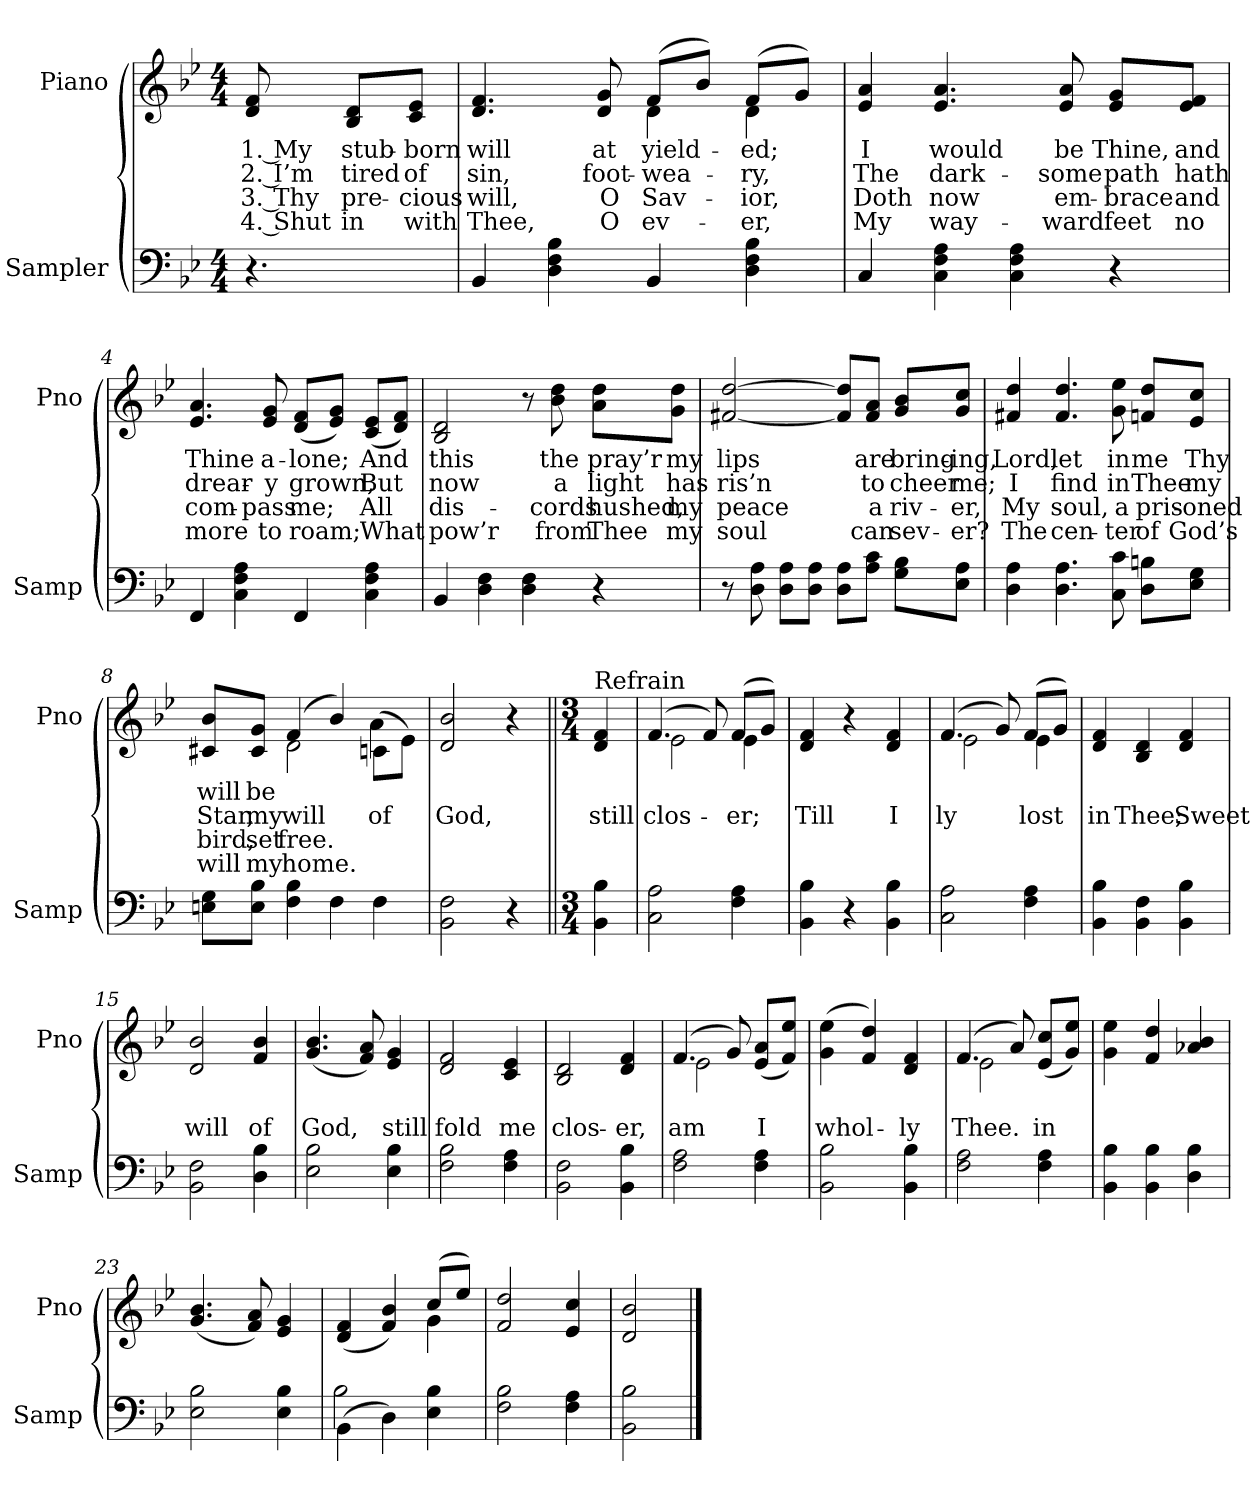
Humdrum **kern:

**kern	**kern	**text	**text	**text	**text
*part2	*part1	*part1	*part1	*part1	*part1
*staff2	*staff1	*staff1	*staff1	*staff1	*staff1
*I"Sampler	*I"Piano	*	*	*	*
*I'Samp	*I'Pno	*	*	*	*
*clefF4	*clefG2	*	*	*	*
*k[b-e-]	*k[b-e-]	*	*	*	*
*B-:	*B-:	*	*	*	*
*M4/4	*M4/4	*	*	*	*
=1	=1	=1	=1	=1	=1
4.r	8d 8f	1. My	2. I’m	3. Thy	4. Shut
.	8B-/ 8d/L	stub-	tired	pre-	in
.	8c/ 8e-/J	-born	of	-cious	with
=2	=2	=2	=2	=2	=2
*	*^	*	*	*	*
4BB-	4.d 4.f	2ryy	will	sin,	will,	Thee,
4D 4F 4B-	.	.	.	.	.	.
.	8d 8g	.	at	foot-	O	O
4BB-	(8f/L	4d	yield-	wea-	Sav-	-ev-
.	8b-/J)	.	.	.	.	.
4D 4F 4B-	(8f/L	4d	-ed;	-ry,	-ior,	-er,
.	8g/J)	.	.	.	.	.
*	*v	*v	*	*	*	*
=3	=3	=3	=3	=3	=3
4C	4e- 4a	I	The	Doth	My
4C 4F 4A	4.e- 4.a	would	dark-	now	way-
4C 4F 4A	.	.	.	.	.
.	8e- 8a	be	-some	em-	-ward
4r	8e-/ 8g/L	Thine,	path	-brace	feet
.	8e-/ 8f/J	and	hath	and	no
=4	=4	=4	=4	=4	=4
4FF	4.e- 4.a	Thine	drear-	com-	more
4C 4F 4A	.	.	.	.	.
.	8e- 8g	a-	-y	-pass	to
4FF	(8d/ 8f/L	-lone;	grown,	me;	roam;
.	8e-/ 8g/J)	.	.	.	.
4C 4F 4A	(8c/ 8e-/L	And	But	All	What
.	8d/ 8f/J)	.	.	.	.
=5	=5	=5	=5	=5	=5
4BB-	2B- 2d	this	now	dis-	pow’r
4D 4F	.	.	.	.	.
4D 4F	8r	.	.	.	.
.	8b- 8dd	the	a	-cords	from
4r	8a\ 8dd\L	pray’r	light	hushed,	Thee
.	8g\ 8dd\J	my	has	my	my
=6	=6	=6	=6	=6	=6
8r	[2f#X [2dd	lips	ris’n	peace	soul
8D\ 8A\	.	.	.	.	.
8D\ 8A\L	.	.	.	.	.
8D\ 8A\J	.	.	.	.	.
8D\ 8A\L	8f#]/ 8dd]/L	.	.	.	.
8A\ 8c\J	8f#/ 8a/J	are	to	a	can
8G\ 8B-\L	8g/ 8b-/L	bring-	cheer	riv-	sev-
8E-\ 8A\J	8g/ 8cc/J	-ing,	me;	-er,	-er?
=7	=7	=7	=7	=7	=7
4D 4A	4f#X 4dd	Lord,	I	My	The
4.D 4.A	4.f# 4.dd	let	find	soul,	cen-
8C\ 8c\	8g 8ee-	in	in	a	-ter
8D\ 8Bn\L	8fn/ 8dd/L	me	Thee	pris-	of
8E-\ 8G\J	8e-/ 8cc/J	Thy	my	-oned	God’s
=8	=8	=8	=8	=8	=8
*	*^	*	*	*	*
8En\ 8G\L	8c#X/ 8b-/L	4ryy	will	Star,	bird,	will
8E\ 8B-\J	8c#/ 8g/J	.	be	my	set	my
4F 4B-	(4f/	2d	.	will	free.	home.
4F	4b-/)	.	.	.	.	.
4F	(8cn\L	4a	.	of	.	.
.	8e-\J)	.	.	.	.	.
*	*v	*v	*	*	*	*
=9	=9	=9	=9	=9	=9
2BB- 2F	2d 2b-	.	God,	.	.
4r	4r	.	.	.	.
=10||	=10||	=10||	=10||	=10||	=10||
*M3/4	*M3/4	*	*	*	*
!	!LO:TX:t=Refrain	!	!	!	!
4BB- 4B-	4d 4f	.	still	.	.
=11	=11	=11	=11	=11	=11
*	*^	*	*	*	*
2C 2A	(4.f/	2e-	.	clos-	.	.
.	8f/)	.	.	.	.	.
4F 4A	(8f/L	4e-	.	-er;	.	.
.	8g/J)	.	.	.	.	.
*	*v	*v	*	*	*	*
=12	=12	=12	=12	=12	=12
4BB- 4B-	4d 4f	.	Till	.	.
4r	4r	.	.	.	.
4BB- 4B-	4d 4f	.	I	.	.
=13	=13	=13	=13	=13	=13
*	*^	*	*	*	*
2C 2A	(4.f/	2e-	.	-ly	.	.
.	8g/)	.	.	.	.	.
4F 4A	(8f/L	4e-	.	lost	.	.
.	8g/J)	.	.	.	.	.
*	*v	*v	*	*	*	*
=14	=14	=14	=14	=14	=14
4BB- 4B-	4d 4f	.	in	.	.
4BB- 4F	4B- 4d	.	Thee;	.	.
4BB- 4B-	4d 4f	.	Sweet	.	.
=15	=15	=15	=15	=15	=15
2BB- 2F	2d 2b-	.	will	.	.
4D 4B-	4f 4b-	.	of	.	.
=16	=16	=16	=16	=16	=16
2E- 2B-	(4.g 4.b-	.	God,	.	.
.	8f 8a)	.	.	.	.
4E- 4B-	4e- 4g	.	still	.	.
=17	=17	=17	=17	=17	=17
2F 2B-	2d 2f	.	fold	.	.
4F 4A	4c 4e-	.	me	.	.
=18	=18	=18	=18	=18	=18
2BB- 2F	2B- 2d	.	clos-	.	.
4BB- 4B-	4d 4f	.	-er,	.	.
=19	=19	=19	=19	=19	=19
*	*^	*	*	*	*
2F 2A	(4.f/	2e-	.	am	.	.
.	8g/)	.	.	.	.	.
4F 4A	(8e-/ 8a/L	4ryy	.	I	.	.
.	8f/ 8ee-/J)	.	.	.	.	.
*	*v	*v	*	*	*	*
=20	=20	=20	=20	=20	=20
2BB- 2B-	(4g 4ee-	.	whol-	.	.
.	4f 4dd)	.	.	.	.
4BB- 4B-	4d 4f	.	-ly	.	.
=21	=21	=21	=21	=21	=21
*	*^	*	*	*	*
2F 2A	(4.f/	2e-	.	Thee.	.	.
.	8a/)	.	.	.	.	.
4F 4A	(8e-/ 8cc/L	4ryy	.	in	.	.
.	8g/ 8ee-/J)	.	.	.	.	.
*	*v	*v	*	*	*	*
=22	=22	=22	=22	=22	=22
4BB- 4B-	4g 4ee-	.	.	.	.
4BB- 4B-	4f 4dd	.	.	.	.
4D 4B-	4a-X 4b-	.	.	.	.
=23	=23	=23	=23	=23	=23
2E- 2B-	(4.g 4.b-	.	.	.	.
.	8f 8a)	.	.	.	.
4E- 4B-	4e- 4g	.	.	.	.
=24	=24	=24	=24	=24	=24
*^	*^	*	*	*	*
(4BB-\	2B-	(4d 4f	2ryy	.	.	.	.
4D\)	.	4f 4b-)	.	.	.	.	.
4E- 4B-	4ryy	(8cc/L	4g	.	.	.	.
.	.	8ee-/J)	.	.	.	.	.
*v	*v	*	*	*	*	*	*
*	*v	*v	*	*	*	*
=25	=25	=25	=25	=25	=25
2F 2B-	2f 2dd	.	.	.	.
4F 4A	4e- 4cc	.	.	.	.
=26	=26	=26	=26	=26	=26
2BB- 2B-	2d 2b-	.	.	.	.
==	==	==	==	==	==
*-	*-	*-	*-	*-	*-
